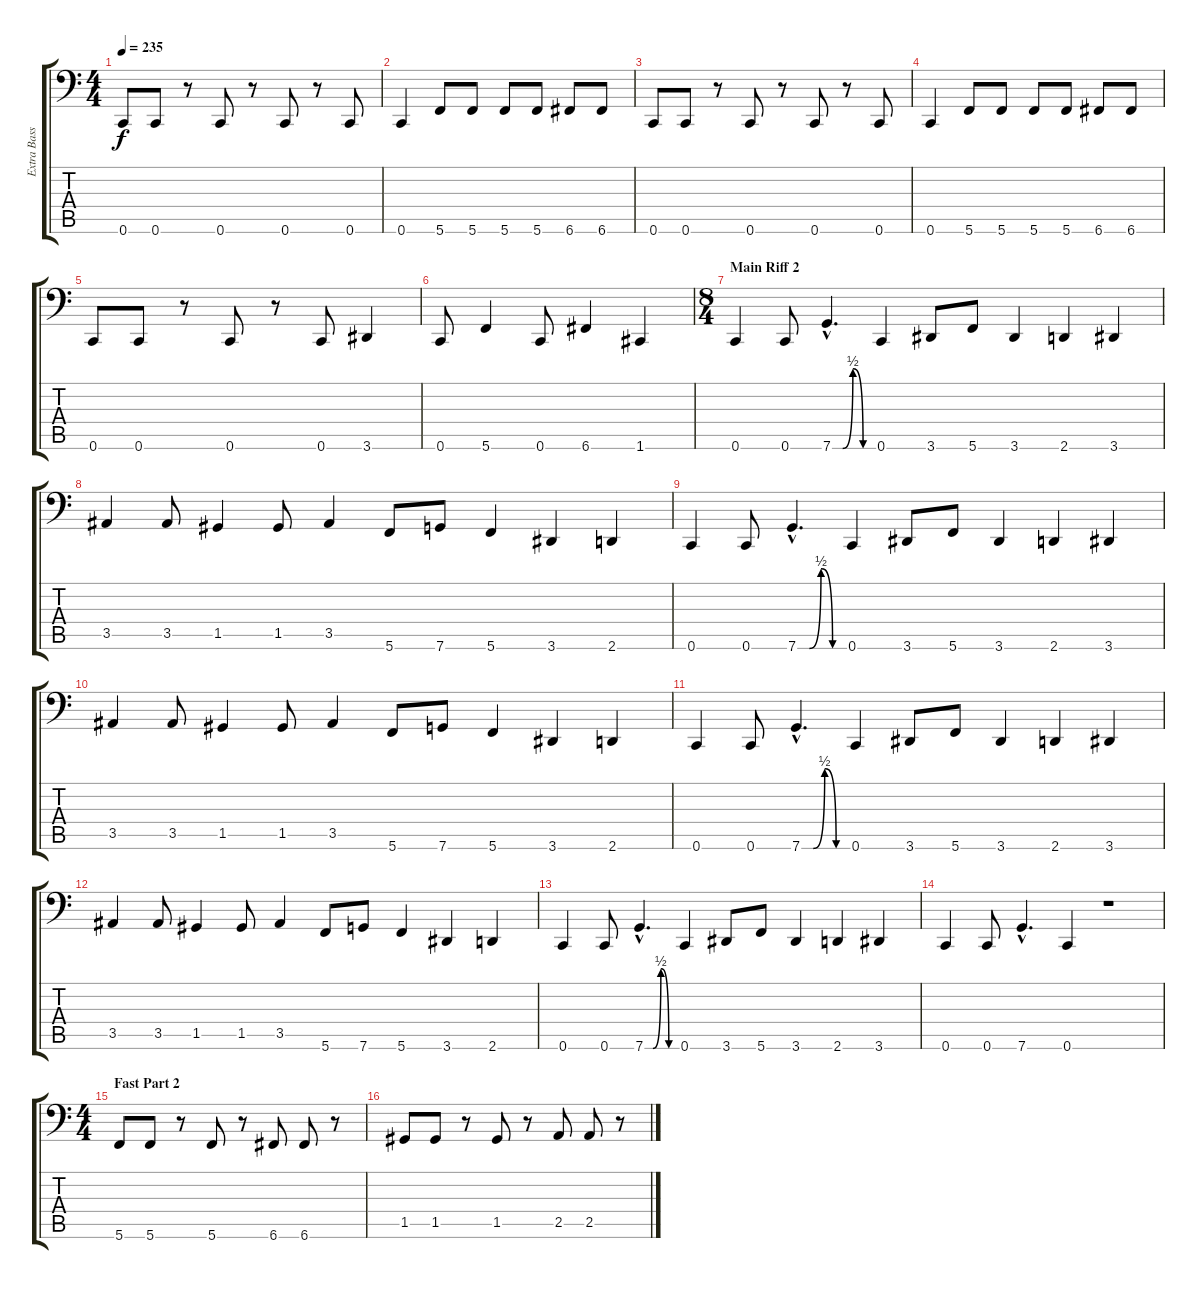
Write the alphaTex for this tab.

\track ("Extra Bass (Joe P.)" "Extra Bass") {instrument fretlessbass}
\staff {score tabs}
\tuning (D3 A2 F2 C2 G1 C1) {hide}
\ts (4 4)
\tempo 235
\clef f4
\ks c
0.6.8{dy f} 0.6.8 r.8 0.6.8 r.8 0.6.8 r.8 0.6.8 |
0.6.4 5.6.8 5.6.8 5.6.8 5.6.8 6.6.8 6.6.8 |
0.6.8 0.6.8 r.8 0.6.8 r.8 0.6.8 r.8 0.6.8 |
0.6.4 5.6.8 5.6.8 5.6.8 5.6.8 6.6.8 6.6.8 |
0.6.8 0.6.8 r.8 0.6.8 r.8 0.6.8 3.6.4 |
0.6.8 5.6.4 0.6.8 6.6.4 1.6.4 |
\ts (8 4)
\section ("" "Main Riff 2")
0.6.4 0.6.8 7.6{be (custom 0 0 15 0 30 2 45 0 60 0) hac}.4{d} 0.6.4 3.6.8 5.6.8 3.6.4 2.6.4 3.6.4 |
3.5.4 3.5.8 1.5.4 1.5.8 3.5.4 5.6.8 7.6.8 5.6.4 3.6.4 2.6.4 |
0.6.4 0.6.8 7.6{be (custom 0 0 15 0 30 2 45 0 60 0) hac}.4{d} 0.6.4 3.6.8 5.6.8 3.6.4 2.6.4 3.6.4 |
3.5.4 3.5.8 1.5.4 1.5.8 3.5.4 5.6.8 7.6.8 5.6.4 3.6.4 2.6.4 |
0.6.4 0.6.8 7.6{be (custom 0 0 15 0 30 2 45 0 60 0) hac}.4{d} 0.6.4 3.6.8 5.6.8 3.6.4 2.6.4 3.6.4 |
3.5.4 3.5.8 1.5.4 1.5.8 3.5.4 5.6.8 7.6.8 5.6.4 3.6.4 2.6.4 |
0.6.4 0.6.8 7.6{be (custom 0 0 15 0 30 2 45 0 60 0) hac}.4{d} 0.6.4 3.6.8 5.6.8 3.6.4 2.6.4 3.6.4 |
0.6.4 0.6.8 7.6{hac}.4{d} 0.6.4 r.1 |
\ts (4 4)
\section ("" "Fast Part 2")
5.6.8 5.6.8 r.8 5.6.8 r.8 6.6.8 6.6.8 r.8 |
1.5.8 1.5.8 r.8 1.5.8 r.8 2.5.8 2.5.8 r.8
